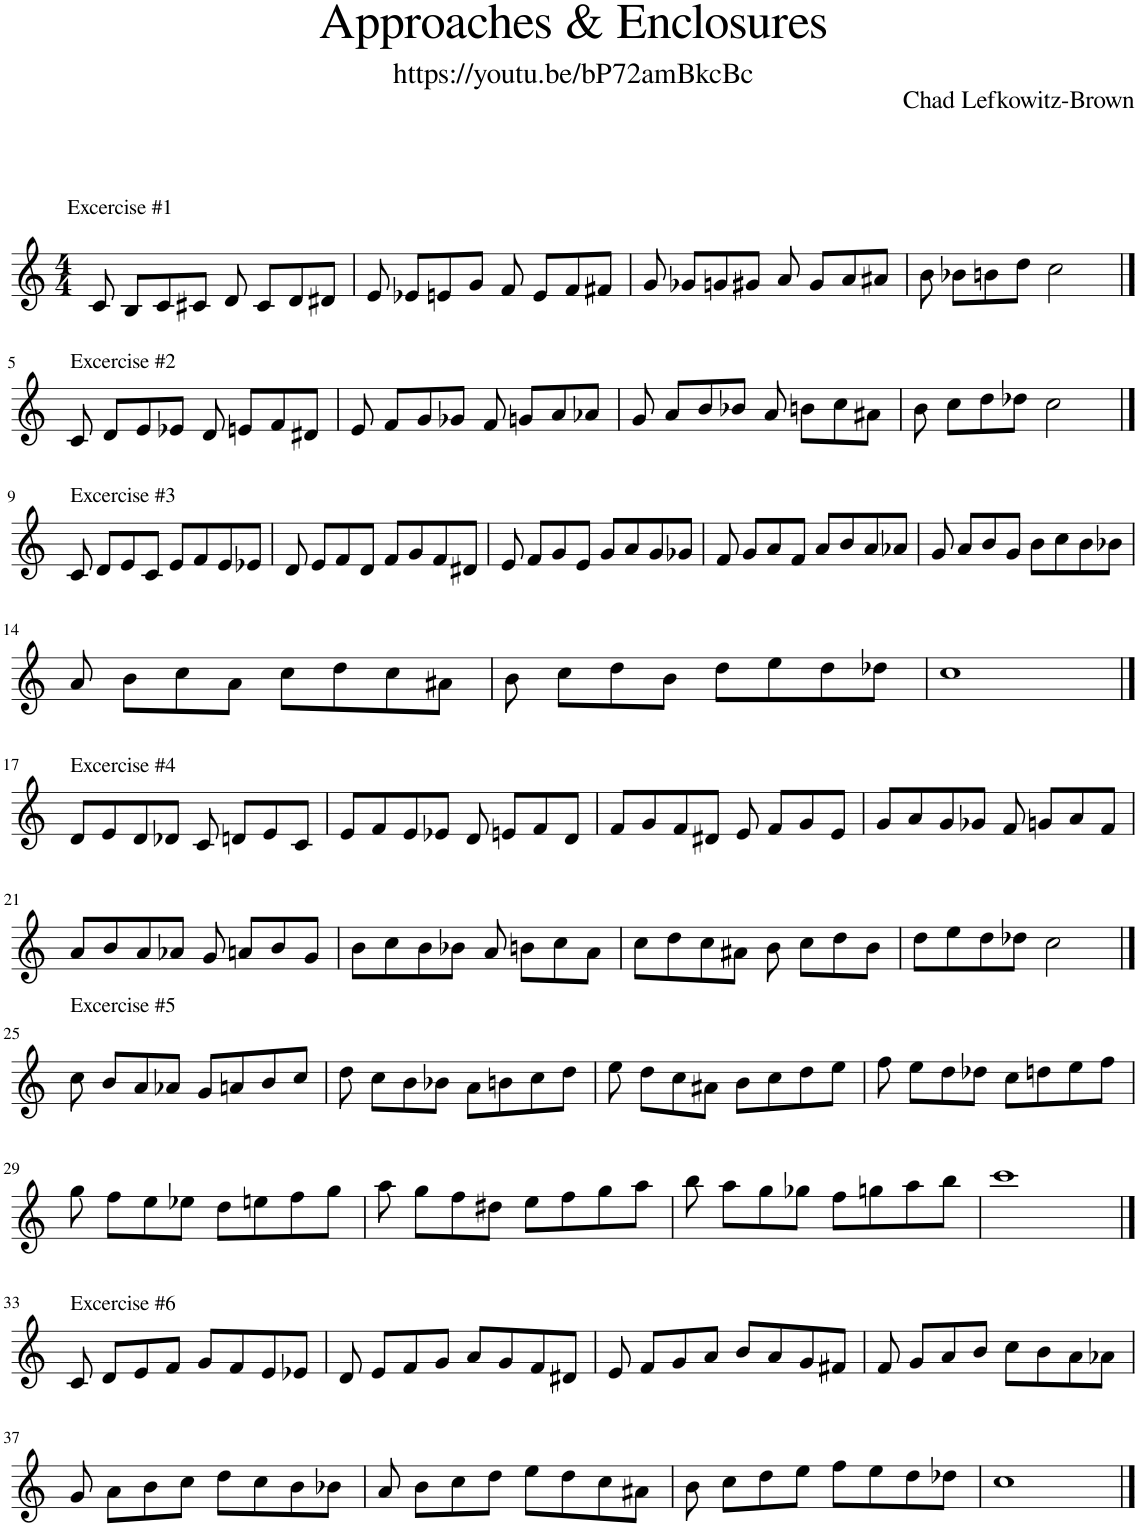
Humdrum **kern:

**kern
*part1
*staff1
*I"Piano
*I'Pno.
*clefG2
*k[]
*M4/4
=1
!LO:TX:a:t=Excercise #1
8c/
8B/L
8c/
8c#X/J
8d/
8c#/L
8d/
8d#X/J
=2
8e/
8e-X/L
8en/
8g/J
8f/
8e/L
8f/
8f#X/J
=3
8g/
8g-X/L
8gn/
8g#X/J
8a/
8g#/L
8a/
8a#X/J
=4
8b\
8b-X\L
8bn\
8dd\J
2cc\
!!LO:LB:g=z
==5
!LO:TX:a:t=Excercise #2
8c/
8d/L
8e/
8e-X/J
8d/
8en/L
8f/
8d#X/J
=6
8e/
8f/L
8g/
8g-X/J
8f/
8gn/L
8a/
8a-X/J
=7
8g/
8a/L
8b/
8b-X/J
8a/
8bn\L
8cc\
8a#X\J
=8
8b\
8cc\L
8dd\
8dd-X\J
2cc\
!!LO:LB:g=z
==9
!LO:TX:a:t=Excercise #3
8c/
8d/L
8e/
8c/J
8e/L
8f/
8e/
8e-X/J
=10
8d/
8e/L
8f/
8d/J
8f/L
8g/
8f/
8d#X/J
=11
8e/
8f/L
8g/
8e/J
8g/L
8a/
8g/
8g-X/J
=12
8f/
8g/L
8a/
8f/J
8a/L
8b/
8a/
8a-X/J
=13
8g/
8a/L
8b/
8g/J
8b\L
8cc\
8b\
8b-X\J
!!LO:LB:g=z
=14
8a/
8b\L
8cc\
8a\J
8cc\L
8dd\
8cc\
8a#X\J
=15
8b\
8cc\L
8dd\
8b\J
8dd\L
8ee\
8dd\
8dd-X\J
=16
1cc
!!LO:LB:g=z
==17
!LO:TX:a:t=Excercise #4
8d/L
8e/
8d/
8d-X/J
8c/
8dn/L
8e/
8c/J
=18
8e/L
8f/
8e/
8e-X/J
8d/
8en/L
8f/
8d/J
=19
8f/L
8g/
8f/
8d#X/J
8e/
8f/L
8g/
8e/J
=20
8g/L
8a/
8g/
8g-X/J
8f/
8gn/L
8a/
8f/J
!!LO:LB:g=z
=21
8a/L
8b/
8a/
8a-X/J
8g/
8an/L
8b/
8g/J
=22
8b\L
8cc\
8b\
8b-X\J
8a/
8bn\L
8cc\
8a\J
=23
8cc\L
8dd\
8cc\
8a#X\J
8b\
8cc\L
8dd\
8b\J
=24
8dd\L
8ee\
8dd\
8dd-X\J
2cc\
!!LO:LB:g=z
==25
!LO:TX:a:t=Excercise #5
8cc\
8b/L
8a/
8a-X/J
8g/L
8an/
8b/
8cc/J
=26
8dd\
8cc\L
8b\
8b-X\J
8a\L
8bn\
8cc\
8dd\J
=27
8ee\
8dd\L
8cc\
8a#X\J
8b\L
8cc\
8dd\
8ee\J
=28
8ff\
8ee\L
8dd\
8dd-X\J
8cc\L
8ddn\
8ee\
8ff\J
!!LO:LB:g=z
=29
8gg\
8ff\L
8ee\
8ee-X\J
8dd\L
8een\
8ff\
8gg\J
=30
8aa\
8gg\L
8ff\
8dd#X\J
8ee\L
8ff\
8gg\
8aa\J
=31
8bb\
8aa\L
8gg\
8gg-X\J
8ff\L
8ggn\
8aa\
8bb\J
=32
1ccc
!!LO:LB:g=z
==33
!LO:TX:a:t=Excercise #6
8c/
8d/L
8e/
8f/J
8g/L
8f/
8e/
8e-X/J
=34
8d/
8e/L
8f/
8g/J
8a/L
8g/
8f/
8d#X/J
=35
8e/
8f/L
8g/
8a/J
8b/L
8a/
8g/
8f#X/J
=36
8f/
8g/L
8a/
8b/J
8cc\L
8b\
8a\
8a-X\J
!!LO:LB:g=z
=37
8g/
8a\L
8b\
8cc\J
8dd\L
8cc\
8b\
8b-X\J
=38
8a/
8b\L
8cc\
8dd\J
8ee\L
8dd\
8cc\
8a#X\J
=39
8b\
8cc\L
8dd\
8ee\J
8ff\L
8ee\
8dd\
8dd-X\J
=40
1cc
==
*-
